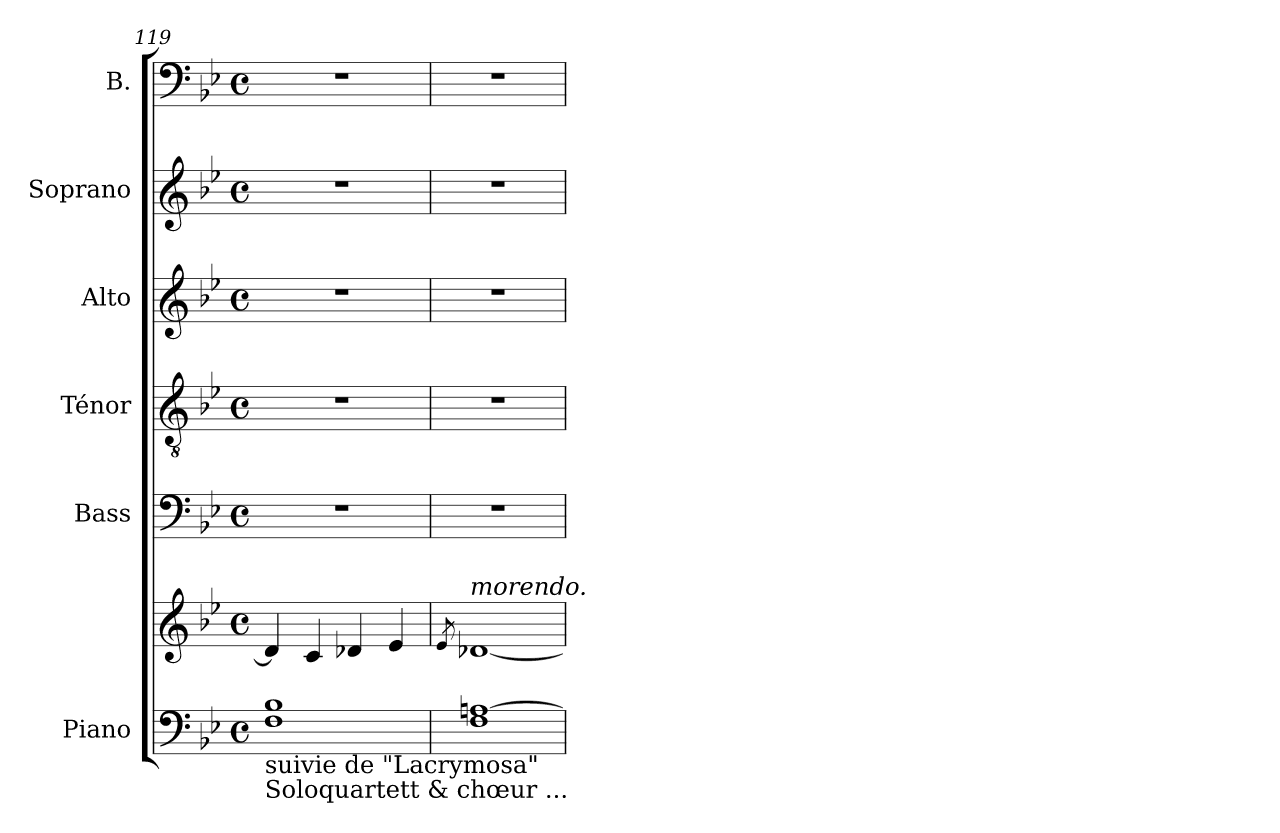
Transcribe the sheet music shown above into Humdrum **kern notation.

**kern	**kern	**kern	**kern	**kern	**kern	**kern
*part6	*part6	*part5	*part4	*part3	*part2	*part1
*staff7	*staff6	*staff5	*staff4	*staff3	*staff2	*staff1
*I"Piano	*	*I"Bass	*I"Ténor	*I"Alto	*I"Soprano	*I"B.
*I'Pno.	*	*I'B.	*I'T.	*I'A.	*I'S.	*I'B.
*clefF4	*clefG2	*clefF4	*clefGv2	*clefG2	*clefG2	*clefF4
*k[b-e-]	*k[b-e-]	*k[b-e-]	*k[b-e-]	*k[b-e-]	*k[b-e-]	*k[b-e-]
*M4/4	*M4/4	*M4/4	*M4/4	*M4/4	*M4/4	*M4/4
*met(c)	*met(c)	*met(c)	*met(c)	*met(c)	*met(c)	*met(c)
=119	=119	=119	=119	=119	=119	=119
*^	*	*	*	*	*	*
!LO:TX:b:t=suivie de "Lacrymosa"	!	!	!	!	!	!	!
!LO:TX:b:t=Soloquartett & chœur ...	!	!	!	!	!	!	!
1B-	1F	4d-/]	1r	1r	1r	1r	1r
.	.	4c/	.	.	.	.	.
.	.	4d-X/	.	.	.	.	.
.	.	4e-/	.	.	.	.	.
*v	*v	*	*	*	*	*	*
=120	=120	=120	=120	=120	=120	=120
.	8qe-/	.	.	.	.	.
!	!LO:TX:a:i:t=morendo.	!	!	!	!	!
1F [1An	[1d-X	1r	1r	1r	1r	1r
=	=	=	=	=	=	=
*-	*-	*-	*-	*-	*-	*-
